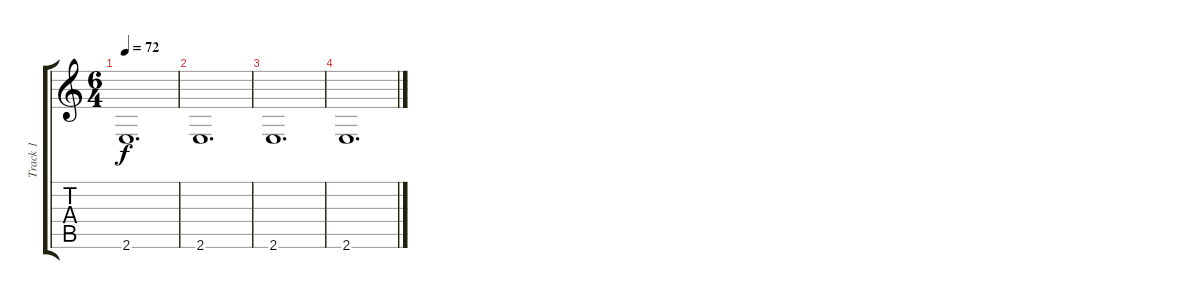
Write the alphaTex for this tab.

\track ("Track 1" "Track 1") {instrument electricguitarclean}
\staff {score tabs}
\tuning (E4 B3 G3 D3 A2 D2) {hide}
\ts (6 4)
\tempo 72
\clef g2
\ks c
2.6.1{d dy f} |
2.6.1{d} |
2.6.1{d} |
2.6.1{d}
